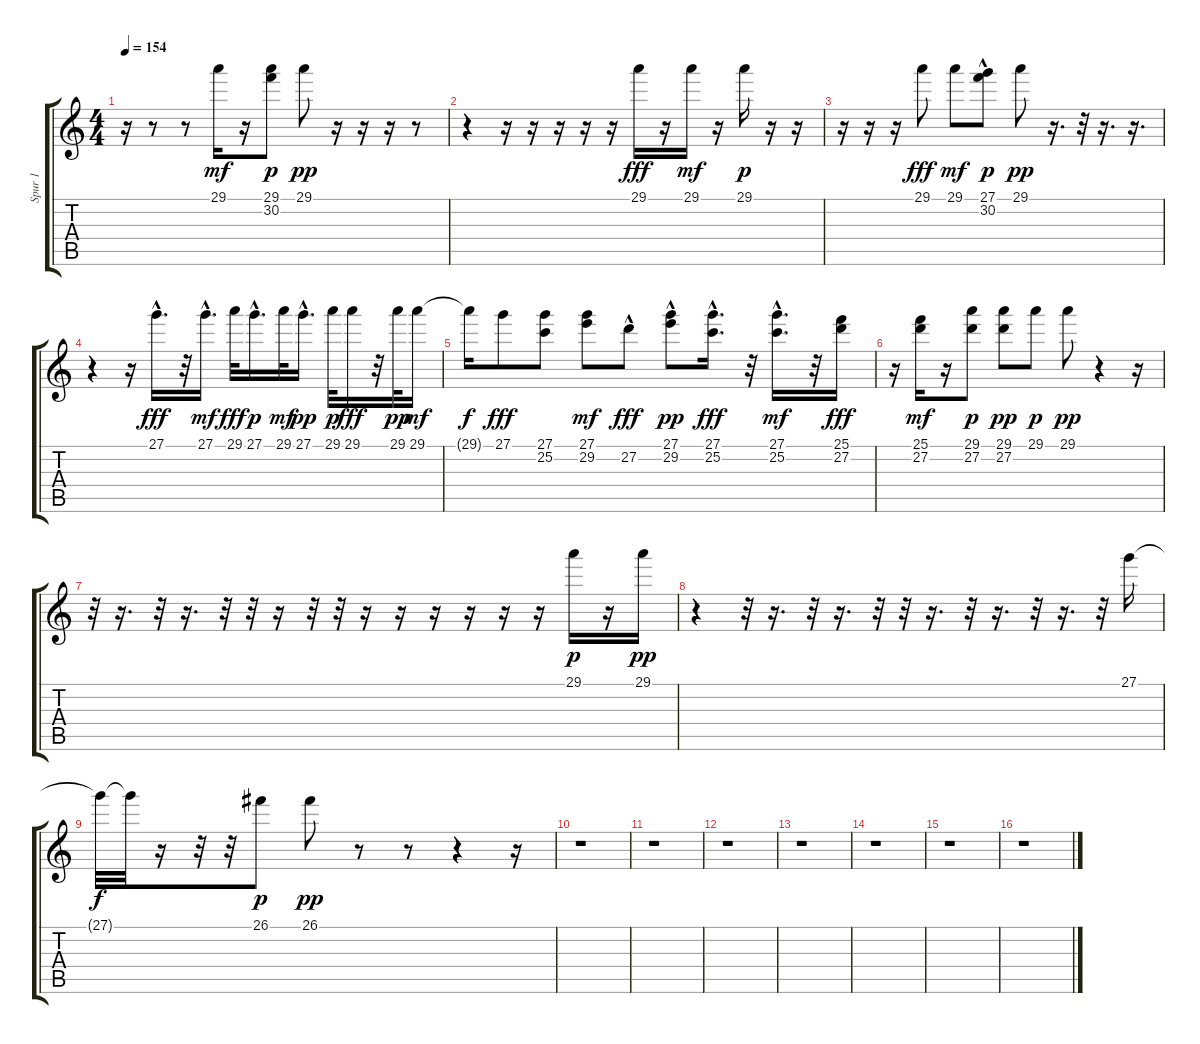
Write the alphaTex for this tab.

\track ("Spur 1" "Spur 1") {instrument pizzicatostrings}
\staff {score tabs}
\tuning (E4 B3 G3 D3 A2 E2) {hide}
\ts (4 4)
\tempo 154
\clef g2
\ks c
r.16{dy pp} r.8 r.8 29.1.16{dy mf} r.16 (29.1 30.2).8{dy p} 29.1.8{dy pp} r.16 r.16 r.16 r.8 |
r.4 r.16 r.16 r.16 r.16 r.16 29.1.16{dy fff} r.16 29.1.16{dy mf} r.16 29.1.16{dy p} r.16 r.16 |
r.16 r.16 r.16 29.1.8{dy fff} 29.1.8{dy mf} (27.1{hac} 30.2).8{dy p} 29.1.8{dy pp} r.16{d} r.32 r.16{d} r.16{d} |
r.4 r.16 27.1{hac}.16{d dy fff} r.32 27.1{hac}.16{d dy mf} 29.1.32{dy fff} 27.1{hac}.16{d dy p} 29.1.32{dy mf} 27.1{hac}.16{d dy pp} 29.1.32{dy p} 29.1.16{dy fff} r.32 29.1.32{dy pp} 29.1.16{dy mf} |
29.1{t}.16{dy f} 27.1.8{dy fff} (27.1 25.2).8 (27.1 29.2).8{dy mf} 27.2{hac}.8{dy fff} (27.1{hac} 29.2).8{dy pp} (27.1{hac} 25.2).16{d dy fff} r.32 (27.1{hac} 25.2).16{d dy mf} r.32 (25.1 27.2).16{dy fff} |
r.16 (25.1 27.2).16{dy mf} r.16 (29.1 27.2).8{dy p} (29.1 27.2).8{dy pp} 29.1.8{dy p} 29.1.8{dy pp} r.4 r.16 |
r.32 r.16{d} r.32 r.16{d} r.32 r.32 r.16 r.32 r.32 r.16 r.16 r.16 r.16 r.16 r.16 29.1.16{dy p} r.16 29.1.16{dy pp} |
r.4 r.32 r.16{d} r.32 r.16{d} r.32 r.32 r.16{d} r.32 r.16{d} r.32 r.16{d} r.32 27.1.16 |
27.1{t}.32{dy f} 27.1{t}.32 r.16 r.32 r.32 26.1.8{dy p} 26.1.8{dy pp} r.8 r.8 r.4 r.16 |
r.1 |
r.1 |
r.1 |
r.1 |
r.1 |
r.1 |
r.1
